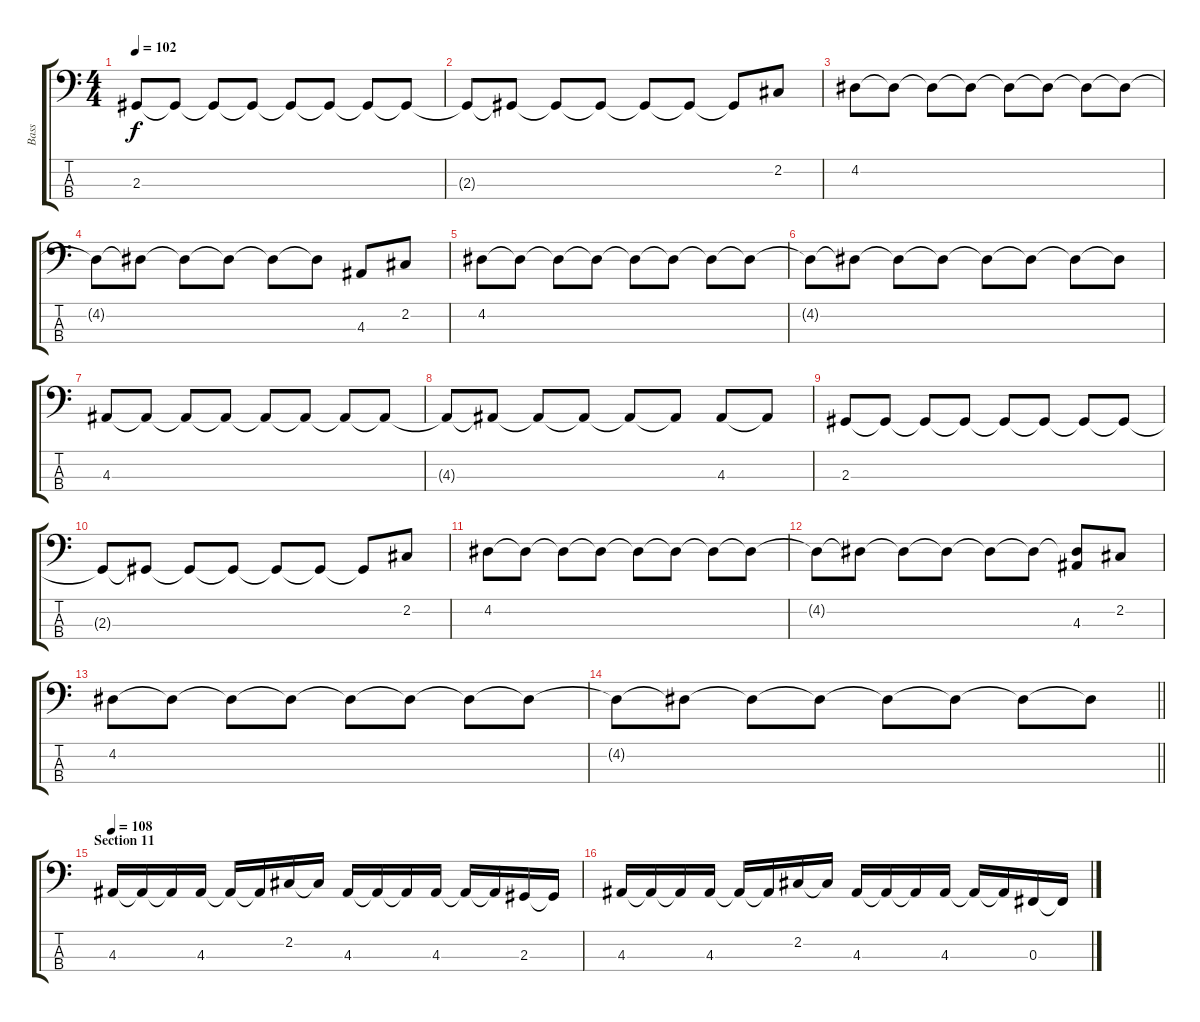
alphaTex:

\track ("Bass" "Bass") {instrument electricbassfinger}
\staff {score tabs}
\tuning (E2 B1 Gb1 Bb0) {hide}
\ts (4 4)
\tempo 102
\clef f4
\ks c
2.3.8{dy f} 2.3{t}.8 2.3{t}.8 2.3{t}.8 2.3{t}.8 2.3{t}.8 2.3{t}.8 2.3{t}.8 |
2.3{t}.8 2.3{t}.8 2.3{t}.8 2.3{t}.8 2.3{t}.8 2.3{t}.8 2.3{t}.8 2.2.8 |
4.2.8 4.2{t}.8 4.2{t}.8 4.2{t}.8 4.2{t}.8 4.2{t}.8 4.2{t}.8 4.2{t}.8 |
4.2{t}.8 4.2{t}.8 4.2{t}.8 4.2{t}.8 4.2{t}.8 4.2{t}.8 4.3.8 2.2.8 |
4.2.8 4.2{t}.8 4.2{t}.8 4.2{t}.8 4.2{t}.8 4.2{t}.8 4.2{t}.8 4.2{t}.8 |
4.2{t}.8 4.2{t}.8 4.2{t}.8 4.2{t}.8 4.2{t}.8 4.2{t}.8 4.2{t}.8 4.2{t}.8 |
4.3.8 4.3{t}.8 4.3{t}.8 4.3{t}.8 4.3{t}.8 4.3{t}.8 4.3{t}.8 4.3{t}.8 |
4.3{t}.8 4.3{t}.8 4.3{t}.8 4.3{t}.8 4.3{t}.8 4.3{t}.8 4.3.8 4.3{t}.8 |
2.3.8 2.3{t}.8 2.3{t}.8 2.3{t}.8 2.3{t}.8 2.3{t}.8 2.3{t}.8 2.3{t}.8 |
2.3{t}.8 2.3{t}.8 2.3{t}.8 2.3{t}.8 2.3{t}.8 2.3{t}.8 2.3{t}.8 2.2.8 |
4.2.8 4.2{t}.8 4.2{t}.8 4.2{t}.8 4.2{t}.8 4.2{t}.8 4.2{t}.8 4.2{t}.8 |
4.2{t}.8 4.2{t}.8 4.2{t}.8 4.2{t}.8 4.2{t}.8 4.2{t}.8 (4.2{t} 4.3).8 2.2.8 |
4.2.8 4.2{t}.8 4.2{t}.8 4.2{t}.8 4.2{t}.8 4.2{t}.8 4.2{t}.8 4.2{t}.8 |
\barLineRight lightlight
4.2{t}.8 4.2{t}.8 4.2{t}.8 4.2{t}.8 4.2{t}.8 4.2{t}.8 4.2{t}.8 4.2{t}.8 |
\section ("" "Section 11")
\tempo 108
4.3.16 4.3{t}.16 4.3{t}.16 4.3.16 4.3{t}.16 4.3{t}.16 2.2.16 2.2{t}.16 4.3.16 4.3{t}.16 4.3{t}.16 4.3.16 4.3{t}.16 4.3{t}.16 2.3.16 2.3{t}.16 |
4.3.16 4.3{t}.16 4.3{t}.16 4.3.16 4.3{t}.16 4.3{t}.16 2.2.16 2.2{t}.16 4.3.16 4.3{t}.16 4.3{t}.16 4.3.16 4.3{t}.16 4.3{t}.16 0.3.16 0.3{t}.16
